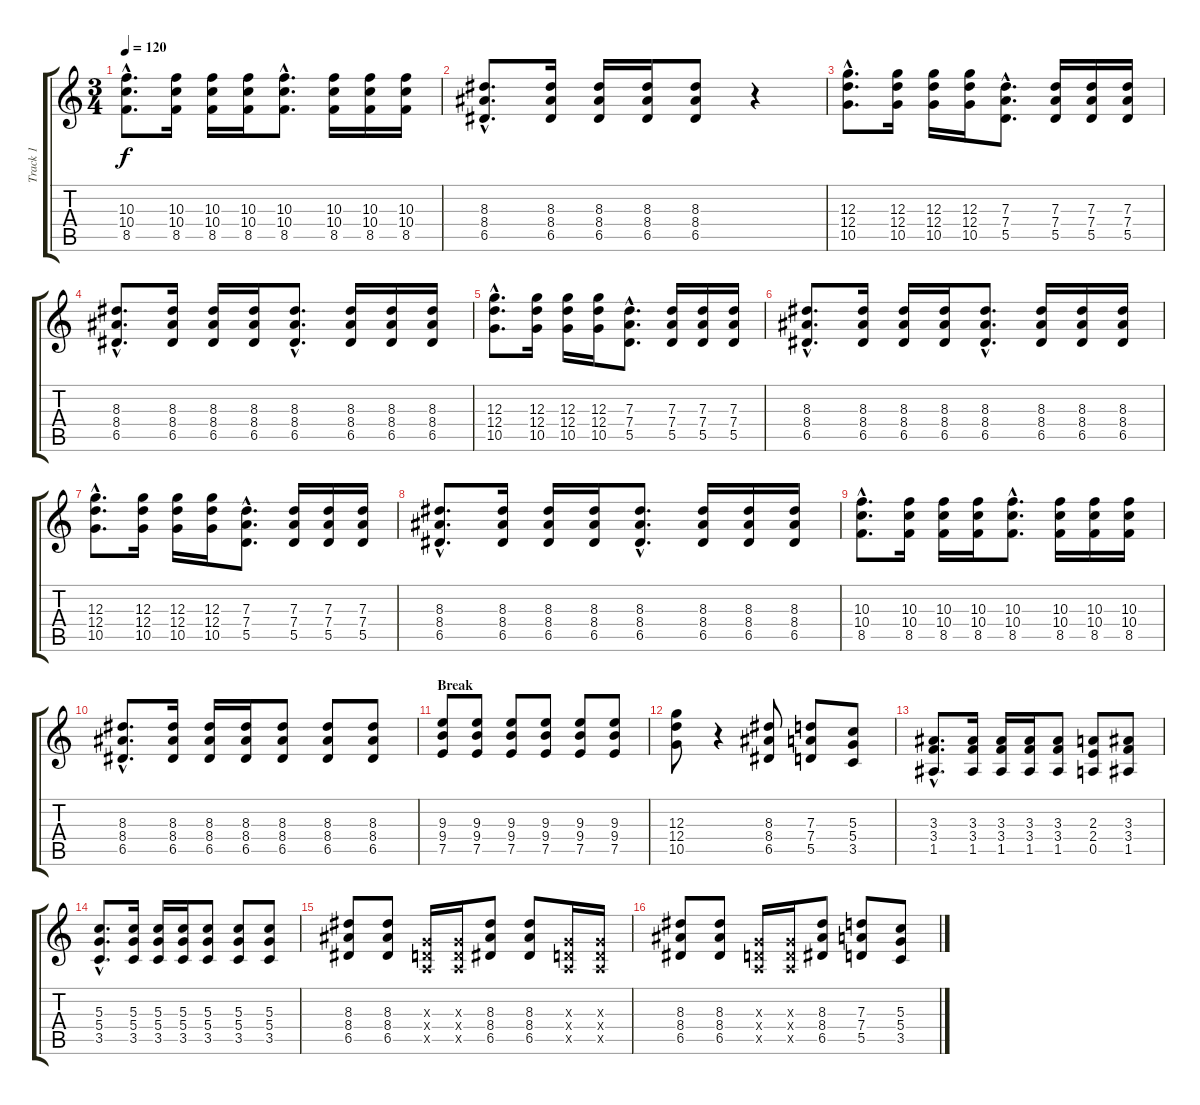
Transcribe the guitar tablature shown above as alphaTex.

\track ("Track 1" "Track 1") {instrument distortionguitar}
\staff {score tabs}
\tuning (E4 B3 G3 D3 A2 D2) {hide}
\ts (3 4)
\tempo 120
\clef g2
\ks c
(10.3{hac} 10.4{hac} 8.5{hac}).8{d dy f} (10.3 10.4 8.5).16 (10.3 10.4 8.5).16 (10.3 10.4 8.5).16 (10.3{hac} 10.4{hac} 8.5{hac}).8{d} (10.3 10.4 8.5).16 (10.3 10.4 8.5).16 (10.3 10.4 8.5).16 |
(8.3{hac} 8.4{hac} 6.5{hac}).8{d} (8.3 8.4 6.5).16 (8.3 8.4 6.5).16 (8.3 8.4 6.5).16 (8.3 8.4 6.5).8 r.4 |
(12.3{hac} 12.4{hac} 10.5{hac}).8{d} (12.3 12.4 10.5).16 (12.3 12.4 10.5).16 (12.3 12.4 10.5).16 (7.3{hac} 7.4{hac} 5.5{hac}).8{d} (7.3 7.4 5.5).16 (7.3 7.4 5.5).16 (7.3 7.4 5.5).16 |
(8.3{hac} 8.4{hac} 6.5{hac}).8{d} (8.3 8.4 6.5).16 (8.3 8.4 6.5).16 (8.3 8.4 6.5).16 (8.3{hac} 8.4{hac} 6.5{hac}).8{d} (8.3 8.4 6.5).16 (8.3 8.4 6.5).16 (8.3 8.4 6.5).16 |
(12.3{hac} 12.4{hac} 10.5{hac}).8{d} (12.3 12.4 10.5).16 (12.3 12.4 10.5).16 (12.3 12.4 10.5).16 (7.3{hac} 7.4{hac} 5.5{hac}).8{d} (7.3 7.4 5.5).16 (7.3 7.4 5.5).16 (7.3 7.4 5.5).16 |
(8.3{hac} 8.4{hac} 6.5{hac}).8{d} (8.3 8.4 6.5).16 (8.3 8.4 6.5).16 (8.3 8.4 6.5).16 (8.3{hac} 8.4{hac} 6.5{hac}).8{d} (8.3 8.4 6.5).16 (8.3 8.4 6.5).16 (8.3 8.4 6.5).16 |
(12.3{hac} 12.4{hac} 10.5{hac}).8{d} (12.3 12.4 10.5).16 (12.3 12.4 10.5).16 (12.3 12.4 10.5).16 (7.3{hac} 7.4{hac} 5.5{hac}).8{d} (7.3 7.4 5.5).16 (7.3 7.4 5.5).16 (7.3 7.4 5.5).16 |
(8.3{hac} 8.4{hac} 6.5{hac}).8{d} (8.3 8.4 6.5).16 (8.3 8.4 6.5).16 (8.3 8.4 6.5).16 (8.3{hac} 8.4{hac} 6.5{hac}).8{d} (8.3 8.4 6.5).16 (8.3 8.4 6.5).16 (8.3 8.4 6.5).16 |
(10.3{hac} 10.4{hac} 8.5{hac}).8{d} (10.3 10.4 8.5).16 (10.3 10.4 8.5).16 (10.3 10.4 8.5).16 (10.3{hac} 10.4{hac} 8.5{hac}).8{d} (10.3 10.4 8.5).16 (10.3 10.4 8.5).16 (10.3 10.4 8.5).16 |
(8.3{hac} 8.4{hac} 6.5{hac}).8{d} (8.3 8.4 6.5).16 (8.3 8.4 6.5).16 (8.3 8.4 6.5).16 (8.3 8.4 6.5).8 (8.3 8.4 6.5).8 (8.3 8.4 6.5).8 |
\section ("" "Break")
(9.3 9.4 7.5).8 (9.3 9.4 7.5).8 (9.3 9.4 7.5).8 (9.3 9.4 7.5).8 (9.3 9.4 7.5).8 (9.3 9.4 7.5).8 |
(12.3 12.4 10.5).8 r.4 (8.3 8.4 6.5).8 (7.3 7.4 5.5).8 (5.3 5.4 3.5).8 |
(3.3{hac} 3.4{hac} 1.5{hac}).8{d} (3.3 3.4 1.5).16 (3.3 3.4 1.5).16 (3.3 3.4 1.5).16 (3.3 3.4 1.5).8 (2.3 2.4 0.5).8 (3.3 3.4 1.5).8 |
(5.3{hac} 5.4{hac} 3.5{hac}).8{d} (5.3 5.4 3.5).16 (5.3 5.4 3.5).16 (5.3 5.4 3.5).16 (5.3 5.4 3.5).8 (5.3 5.4 3.5).8 (5.3 5.4 3.5).8 |
(8.3 8.4 6.5).8 (8.3 8.4 6.5).8 (0.3{x} 0.4{x} 0.5{x}).16 (0.3{x} 0.4{x} 0.5{x}).16 (8.3 8.4 6.5).8 (8.3 8.4 6.5).8 (0.3{x} 0.4{x} 0.5{x}).16 (0.3{x} 0.4{x} 0.5{x}).16 |
(8.3 8.4 6.5).8 (8.3 8.4 6.5).8 (0.3{x} 0.4{x} 0.5{x}).16 (0.3{x} 0.4{x} 0.5{x}).16 (8.3 8.4 6.5).8 (7.3 7.4 5.5).8 (5.3 5.4 3.5).8
